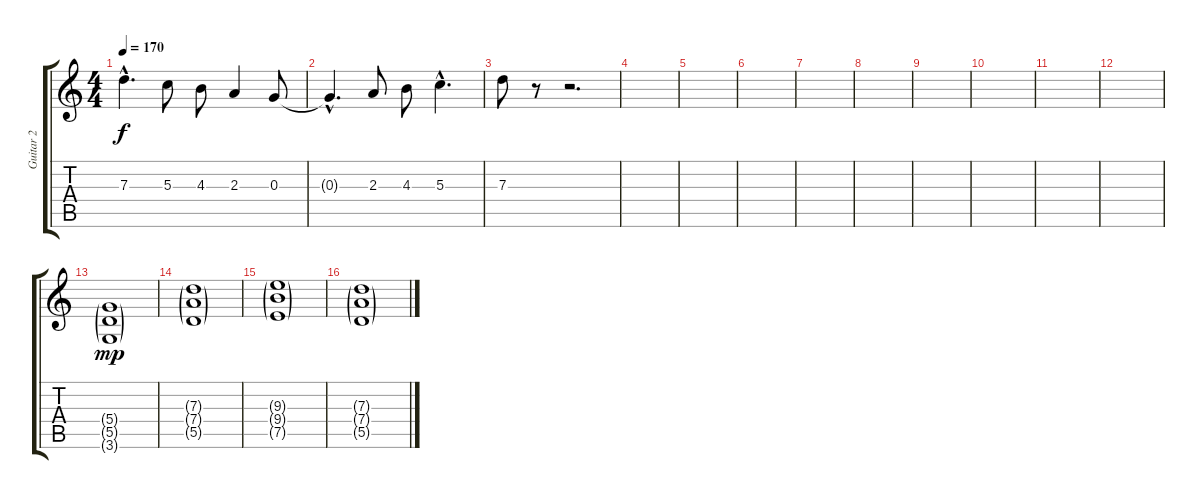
\track ("Guitar 2" "Guitar 2") {instrument overdrivenguitar}
\staff {score tabs}
\tuning (E4 B3 G3 D3 A2 E2) {hide}
\ts (4 4)
\tempo 170
\clef g2
\ks c
7.3{hac}.4{d dy f} 5.3.8 4.3.8 2.3.4 0.3.8 |
0.3{hac t}.4{d} 2.3.8 4.3.8 5.3{hac}.4{d} |
7.3.8 r.8 r.2{d} |
|
|
|
|
|
|
|
|
|
(5.4{g} 5.5{g} 3.6{g}).1{dy mp} |
(7.3{g} 7.4{g} 5.5{g}).1 |
(9.3{g} 9.4{g} 7.5{g}).1 |
(7.3{g} 7.4{g} 5.5{g}).1
